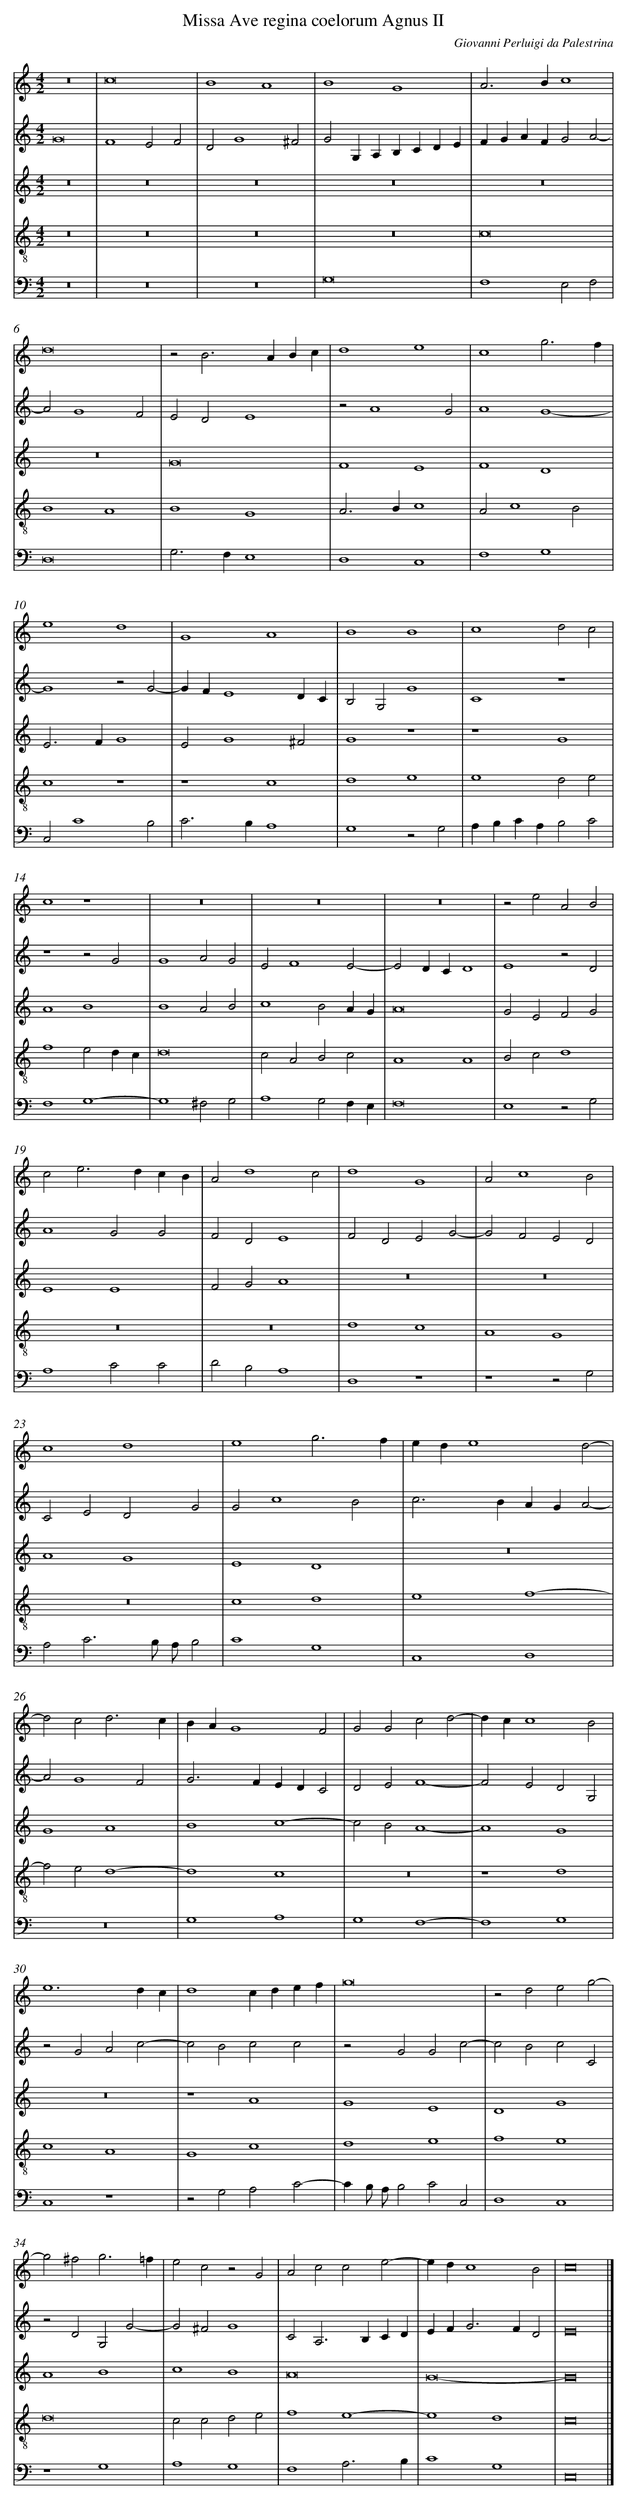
X:1
T: Missa Ave regina coelorum Agnus II
C: Giovanni Perluigi da Palestrina
L: 1/4
M: 4/2
V: 1 clef=treble
V: 2 clef=treble
V: 3 clef=treble
V: 4 clef=treble-8
V: 5 clef=bass
K: C
[V:1] z8 |
[V:2] G8 |
[V:3] z8 |
[V:4] z8 |
[V:5] z8 |
[V:1] c8 |
[V:2] F4E2F2 |
[V:3] z8 |
[V:4] z8 |
[V:5] z8 |
[V:1] B4A4 |
[V:2] D2G4^F2 |
[V:3] z8 |
[V:4] z8 |
[V:5] z8 |
[V:1] B4G4 |
[V:2] G2G,A,B,CDE |
[V:3] z8 |
[V:4] z8 |
[V:5] G,8 |
[V:1] A2>B2c4 |
[V:2] FGAFG2A2- |
[V:3] z8 |
[V:4] c8 |
[V:5] F,4E,2F,2 |
[V:1] d8 |
[V:2] A2G4F2 |
[V:3] z8 |
[V:4] B4A4 |
[V:5] D,8 |
[V:1] z2B2>A2Bc |
[V:2] E2D2E4 |
[V:3] G8 |
[V:4] B4G4 |
[V:5] G,2>F,2E,4 |
[V:1] d4e4 |
[V:2] z2A4G2 |
[V:3] F4E4 |
[V:4] A2>B2c4 |
[V:5] D,4C,4 |
[V:1] c4g3f |
[V:2] A4G4- |
[V:3] F4D4 |
[V:4] A2c4B2 |
[V:5] F,4G,4 |
[V:1] e4d4 |
[V:2] G4z2G2- |
[V:3] E2>F2G4 |
[V:4] c4z4 |
[V:5] C,2C4B,2 |
[V:1] G4A4 |
[V:2] GFE4DC |
[V:3] E2G4^F2 |
[V:4] z4c4 |
[V:5] C2>B,2A,4 |
[V:1] B4B4 |
[V:2] B,2G,2G4 |
[V:3] G4z4 |
[V:4] d4e4 |
[V:5] G,4z2G,2 |
[V:1] c4d2c2 |
[V:2] C4z4 |
[V:3] z4G4 |
[V:4] e4d2e2 |
[V:5] A,B,CA,B,2C2 |
[V:1] c4z4 |
[V:2] z4z2G2 |
[V:3] A4B4 |
[V:4] f4e2dc |
[V:5] F,4G,4- |
[V:1] z8 |
[V:2] G4A2G2 |
[V:3] B4A2B2 |
[V:4] d8 |
[V:5] G,4^F,2G,2 |
[V:1] z8 |
[V:2] E2F4E2- |
[V:3] c4B2AG |
[V:4] c2A2B2c2 |
[V:5] A,4G,2F,E, |
[V:1] z8 |
[V:2] E2DCD4 |
[V:3] A8 |
[V:4] A4A4 |
[V:5] F,8 |
[V:1] z2e2A2B2 |
[V:2] E4z2D2 |
[V:3] G2E2F2G2 |
[V:4] B2c2d4 |
[V:5] E,4z2G,2 |
[V:1] c2e2>d2cB |
[V:2] A4G2G2 |
[V:3] E4E4 |
[V:4] z8 |
[V:5] A,4C2C2 |
[V:1] A2d4c2 |
[V:2] F2D2E4 |
[V:3] F2G2A4 |
[V:4] z8 |
[V:5] D2B,2A,4 |
[V:1] d4G4 |
[V:2] F2D2E2G2- |
[V:3] z8 |
[V:4] d4c4 |
[V:5] D,4z4 |
[V:1] A2c4B2 |
[V:2] G2F2E2D2 |
[V:3] z8 |
[V:4] A4G4 |
[V:5] z4z2G,2 |
[V:1] c4d4 |
[V:2] C2E2D2G2 |
[V:3] A4G4 |
[V:4] z8 |
[V:5] A,2C3B,/ A,/B,2 |
[V:1] e4g3f |
[V:2] G2c4B2 |
[V:3] E4D4 |
[V:4] c4d4 |
[V:5] C4G,4 |
[V:1] ede4d2- |
[V:2] c2>B2AGA2- |
[V:3] z8 |
[V:4] e4f4- |
[V:5] C,4D,4 |
[V:1] d2c2d3c |
[V:2] A2G4F2 |
[V:3] G4A4 |
[V:4] f2e2d4- |
[V:5] z8 |
[V:1] BAG4F2 |
[V:2] G2>F2EDC2 |
[V:3] B4c4- |
[V:4] d4c4 |
[V:5] G,4A,4 |
[V:1] G2G2c2d2- |
[V:2] D2E2F4- |
[V:3] c2B2A4- |
[V:4] z8 |
[V:5] G,4F,4- |
[V:1] dcc4B2 |
[V:2] F2E2D2G,2 |
[V:3] A4G4 |
[V:4] z4d4 |
[V:5] F,4G,4 |
[V:1] e6dc |
[V:2] z2G2A2c2- |
[V:3] z8 |
[V:4] c4A4 |
[V:5] C,4z4 |
[V:1] d4cdef |
[V:2] c2B2c2c2 |
[V:3] z4A4 |
[V:4] G4c4 |
[V:5] z2G,2A,2C2- |
[V:1] g8 |
[V:2] z2G2G2c2- |
[V:3] G4E4 |
[V:4] d4e4 |
[V:5] CB,/ A,/B,2C2C,2 |
[V:1] z2d2e2g2- |
[V:2] c2B2c2C2 |
[V:3] D4G4 |
[V:4] f4e4 |
[V:5] D,4C,4 |
[V:1] g2^f2g3=f |
[V:2] z2D2G,2G2- |
[V:3] A4B4 |
[V:4] d8 |
[V:5] z4G,4 |
[V:1] e2c2z2G2 |
[V:2] G2^F2G4 |
[V:3] c4B4 |
[V:4] c2c2d2e2 |
[V:5] A,4G,4 |
[V:1] A2c2c2e2- |
[V:2] C2A,2>B,2CD |
[V:3] A8 |
[V:4] f4e4- |
[V:5] F,4A,3B, |
[V:1] edc4B2 |
[V:2] EF2<G2FD2 |
[V:3] G8- |
[V:4] e4d4 |
[V:5] C4G,4 |
[V:1] c8 |]
[V:2] E8 |]
[V:3] G8 |]
[V:4] c8 |]
[V:5] C,8 |]
